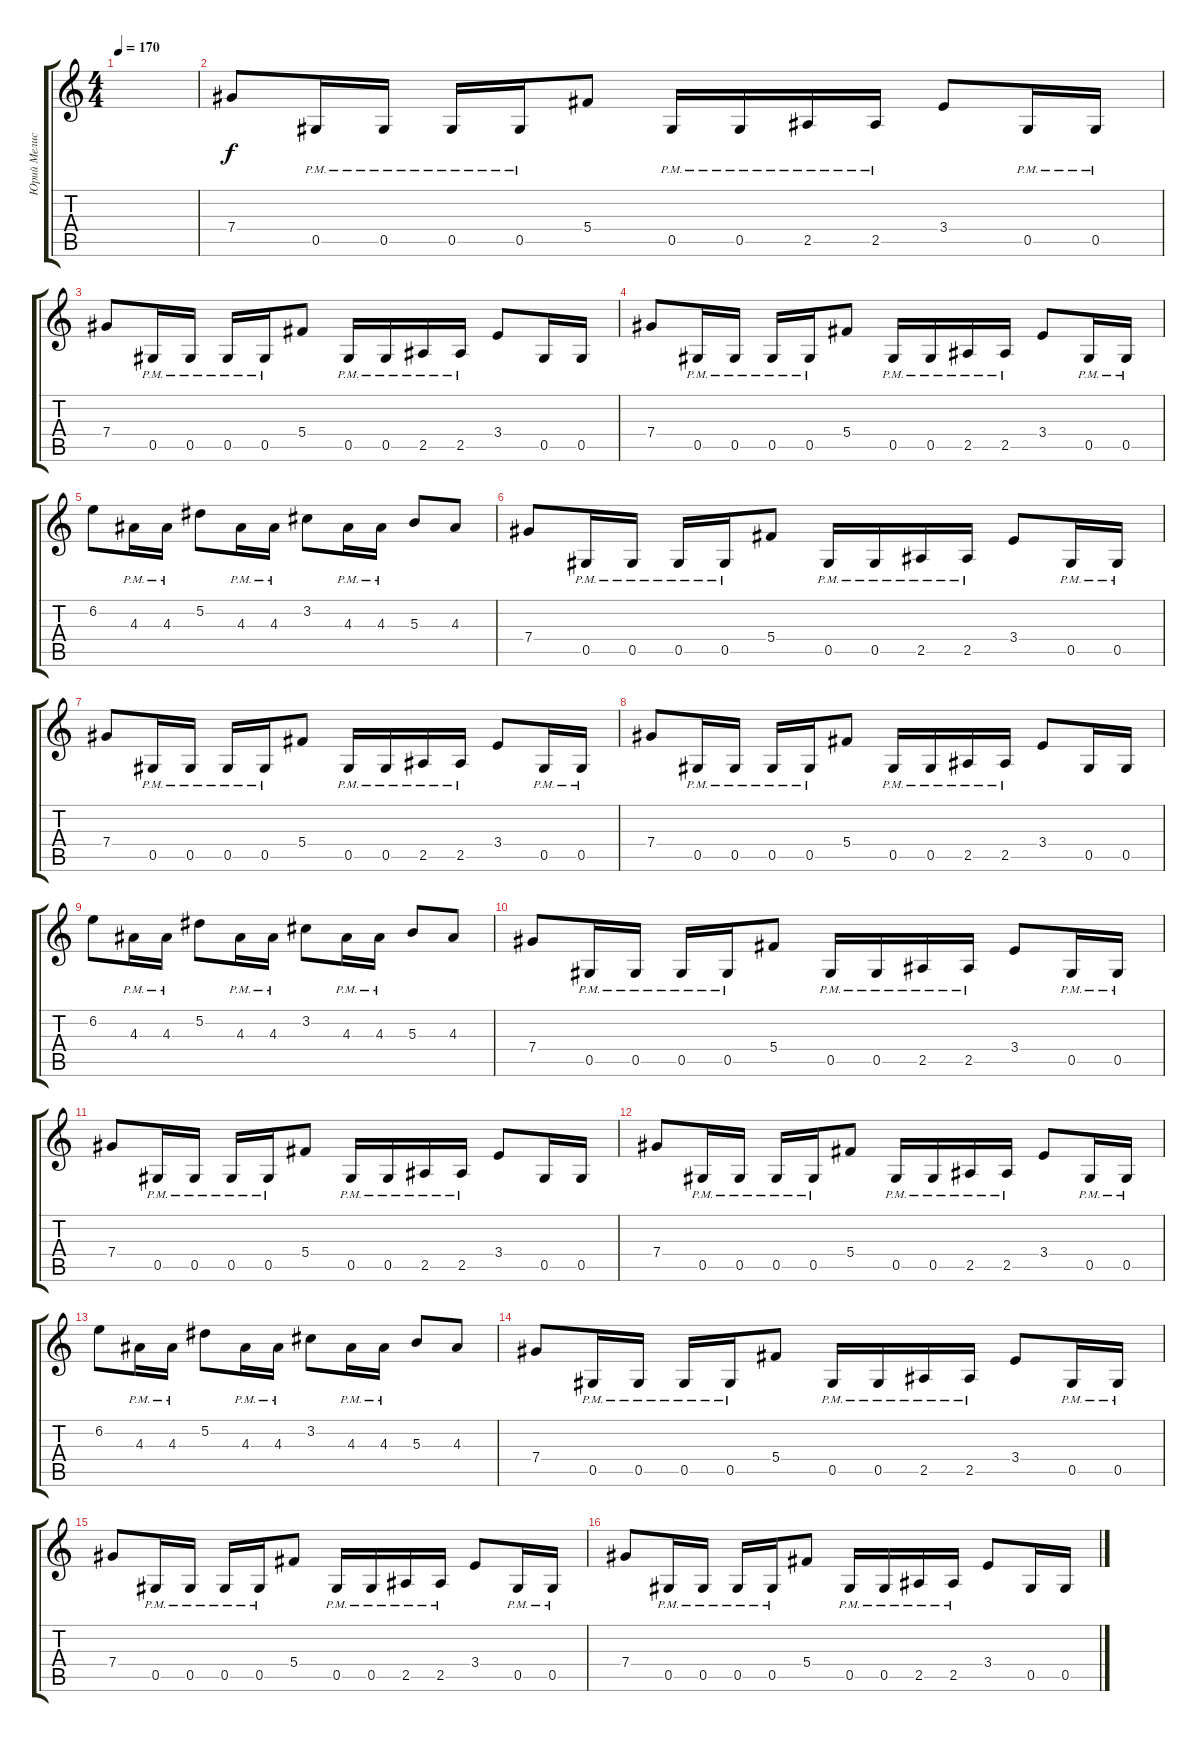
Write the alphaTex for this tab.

\track ("Юрий Мелисов" "Юрий Мелис") {instrument distortionguitar}
\staff {score tabs}
\tuning (Eb4 Bb3 Gb3 Db3 Ab2 Eb2) {hide}
\ts (4 4)
\tempo 170
\clef g2
\ks c
|
7.4.8 0.5{pm}.16 0.5{pm}.16 0.5{pm}.16 0.5{pm}.16 5.4.8 0.5{pm}.16 0.5{pm}.16 2.5{pm}.16 2.5{pm}.16 3.4.8 0.5{pm}.16 0.5{pm}.16 |
7.4.8 0.5{pm}.16 0.5{pm}.16 0.5{pm}.16 0.5{pm}.16 5.4.8 0.5{pm}.16 0.5{pm}.16 2.5{pm}.16 2.5{pm}.16 3.4.8 0.5.16 0.5.16 |
7.4.8 0.5{pm}.16 0.5{pm}.16 0.5{pm}.16 0.5{pm}.16 5.4.8 0.5{pm}.16 0.5{pm}.16 2.5{pm}.16 2.5{pm}.16 3.4.8 0.5{pm}.16 0.5{pm}.16 |
6.2.8 4.3{pm}.16 4.3{pm}.16 5.2.8 4.3{pm}.16 4.3{pm}.16 3.2.8 4.3{pm}.16 4.3{pm}.16 5.3.8 4.3.8 |
7.4.8 0.5{pm}.16 0.5{pm}.16 0.5{pm}.16 0.5{pm}.16 5.4.8 0.5{pm}.16 0.5{pm}.16 2.5{pm}.16 2.5{pm}.16 3.4.8 0.5{pm}.16 0.5{pm}.16 |
7.4.8 0.5{pm}.16 0.5{pm}.16 0.5{pm}.16 0.5{pm}.16 5.4.8 0.5{pm}.16 0.5{pm}.16 2.5{pm}.16 2.5{pm}.16 3.4.8 0.5{pm}.16 0.5{pm}.16 |
7.4.8 0.5{pm}.16 0.5{pm}.16 0.5{pm}.16 0.5{pm}.16 5.4.8 0.5{pm}.16 0.5{pm}.16 2.5{pm}.16 2.5{pm}.16 3.4.8 0.5.16 0.5.16 |
6.2.8 4.3{pm}.16 4.3{pm}.16 5.2.8 4.3{pm}.16 4.3{pm}.16 3.2.8 4.3{pm}.16 4.3{pm}.16 5.3.8 4.3.8 |
7.4.8 0.5{pm}.16 0.5{pm}.16 0.5{pm}.16 0.5{pm}.16 5.4.8 0.5{pm}.16 0.5{pm}.16 2.5{pm}.16 2.5{pm}.16 3.4.8 0.5{pm}.16 0.5{pm}.16 |
7.4.8 0.5{pm}.16 0.5{pm}.16 0.5{pm}.16 0.5{pm}.16 5.4.8 0.5{pm}.16 0.5{pm}.16 2.5{pm}.16 2.5{pm}.16 3.4.8 0.5.16 0.5.16 |
7.4.8 0.5{pm}.16 0.5{pm}.16 0.5{pm}.16 0.5{pm}.16 5.4.8 0.5{pm}.16 0.5{pm}.16 2.5{pm}.16 2.5{pm}.16 3.4.8 0.5{pm}.16 0.5{pm}.16 |
6.2.8 4.3{pm}.16 4.3{pm}.16 5.2.8 4.3{pm}.16 4.3{pm}.16 3.2.8 4.3{pm}.16 4.3{pm}.16 5.3.8 4.3.8 |
7.4.8 0.5{pm}.16 0.5{pm}.16 0.5{pm}.16 0.5{pm}.16 5.4.8 0.5{pm}.16 0.5{pm}.16 2.5{pm}.16 2.5{pm}.16 3.4.8 0.5{pm}.16 0.5{pm}.16 |
7.4.8 0.5{pm}.16 0.5{pm}.16 0.5{pm}.16 0.5{pm}.16 5.4.8 0.5{pm}.16 0.5{pm}.16 2.5{pm}.16 2.5{pm}.16 3.4.8 0.5{pm}.16 0.5{pm}.16 |
7.4.8 0.5{pm}.16 0.5{pm}.16 0.5{pm}.16 0.5{pm}.16 5.4.8 0.5{pm}.16 0.5{pm}.16 2.5{pm}.16 2.5{pm}.16 3.4.8 0.5.16 0.5.16
